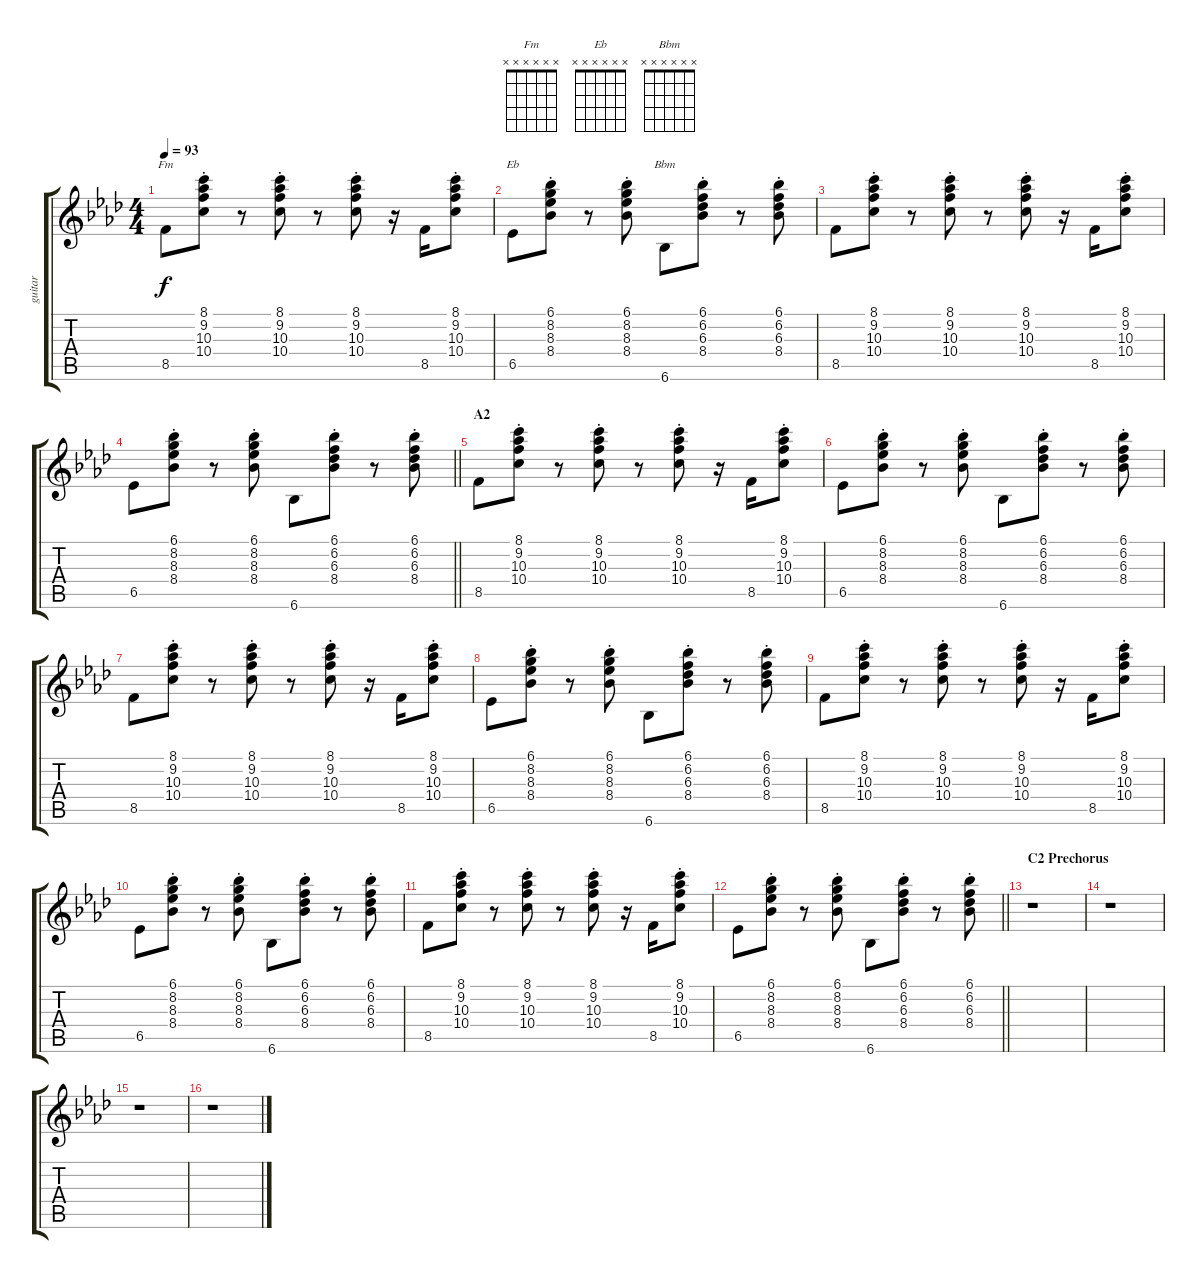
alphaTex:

\track ("guitar" "guitar") {instrument electricguitarjazz}
\staff {score tabs}
\tuning (E4 B3 G3 D3 A2 E2) {hide}
\chord ("Fm" x x x x x x)
\chord ("Eb" x x x x x x)
\chord ("Bbm" x x x x x x)
\ts (4 4)
\tempo 93
\clef g2
\ks fminor
8.5.8{ch "Fm" dy f} (8.1{st} 9.2{st} 10.3{st} 10.4{st}).8 r.8 (8.1{st} 9.2{st} 10.3{st} 10.4{st}).8 r.8 (8.1{st} 9.2{st} 10.3{st} 10.4{st}).8 r.16 8.5.16 (8.1{st} 9.2{st} 10.3{st} 10.4{st}).8 |
6.5.8{ch "Eb"} (6.1{st} 8.2{st} 8.3{st} 8.4{st}).8 r.8 (6.1{st} 8.2{st} 8.3{st} 8.4{st}).8 6.6.8{ch "Bbm"} (6.1{st} 6.2{st} 6.3{st} 8.4{st}).8 r.8 (6.1{st} 6.2{st} 6.3{st} 8.4{st}).8 |
8.5.8 (8.1{st} 9.2{st} 10.3{st} 10.4{st}).8 r.8 (8.1{st} 9.2{st} 10.3{st} 10.4{st}).8 r.8 (8.1{st} 9.2{st} 10.3{st} 10.4{st}).8 r.16 8.5.16 (8.1{st} 9.2{st} 10.3{st} 10.4{st}).8 |
\barLineRight lightlight
6.5.8 (6.1{st} 8.2{st} 8.3{st} 8.4{st}).8 r.8 (6.1{st} 8.2{st} 8.3{st} 8.4{st}).8 6.6.8 (6.1{st} 6.2{st} 6.3{st} 8.4{st}).8 r.8 (6.1{st} 6.2{st} 6.3{st} 8.4{st}).8 |
\section ("" "A2")
8.5.8 (8.1{st} 9.2{st} 10.3{st} 10.4{st}).8 r.8 (8.1{st} 9.2{st} 10.3{st} 10.4{st}).8 r.8 (8.1{st} 9.2{st} 10.3{st} 10.4{st}).8 r.16 8.5.16 (8.1{st} 9.2{st} 10.3{st} 10.4{st}).8 |
6.5.8 (6.1{st} 8.2{st} 8.3{st} 8.4{st}).8 r.8 (6.1{st} 8.2{st} 8.3{st} 8.4{st}).8 6.6.8 (6.1{st} 6.2{st} 6.3{st} 8.4{st}).8 r.8 (6.1{st} 6.2{st} 6.3{st} 8.4{st}).8 |
8.5.8 (8.1{st} 9.2{st} 10.3{st} 10.4{st}).8 r.8 (8.1{st} 9.2{st} 10.3{st} 10.4{st}).8 r.8 (8.1{st} 9.2{st} 10.3{st} 10.4{st}).8 r.16 8.5.16 (8.1{st} 9.2{st} 10.3{st} 10.4{st}).8 |
6.5.8 (6.1{st} 8.2{st} 8.3{st} 8.4{st}).8 r.8 (6.1{st} 8.2{st} 8.3{st} 8.4{st}).8 6.6.8 (6.1{st} 6.2{st} 6.3{st} 8.4{st}).8 r.8 (6.1{st} 6.2{st} 6.3{st} 8.4{st}).8 |
8.5.8 (8.1{st} 9.2{st} 10.3{st} 10.4{st}).8 r.8 (8.1{st} 9.2{st} 10.3{st} 10.4{st}).8 r.8 (8.1{st} 9.2{st} 10.3{st} 10.4{st}).8 r.16 8.5.16 (8.1{st} 9.2{st} 10.3{st} 10.4{st}).8 |
6.5.8 (6.1{st} 8.2{st} 8.3{st} 8.4{st}).8 r.8 (6.1{st} 8.2{st} 8.3{st} 8.4{st}).8 6.6.8 (6.1{st} 6.2{st} 6.3{st} 8.4{st}).8 r.8 (6.1{st} 6.2{st} 6.3{st} 8.4{st}).8 |
8.5.8 (8.1{st} 9.2{st} 10.3{st} 10.4{st}).8 r.8 (8.1{st} 9.2{st} 10.3{st} 10.4{st}).8 r.8 (8.1{st} 9.2{st} 10.3{st} 10.4{st}).8 r.16 8.5.16 (8.1{st} 9.2{st} 10.3{st} 10.4{st}).8 |
\barLineRight lightlight
6.5.8 (6.1{st} 8.2{st} 8.3{st} 8.4{st}).8 r.8 (6.1{st} 8.2{st} 8.3{st} 8.4{st}).8 6.6.8 (6.1{st} 6.2{st} 6.3{st} 8.4{st}).8 r.8 (6.1{st} 6.2{st} 6.3{st} 8.4{st}).8 |
\section ("" "C2 Prechorus")
r.1 |
r.1 |
r.1 |
r.1
